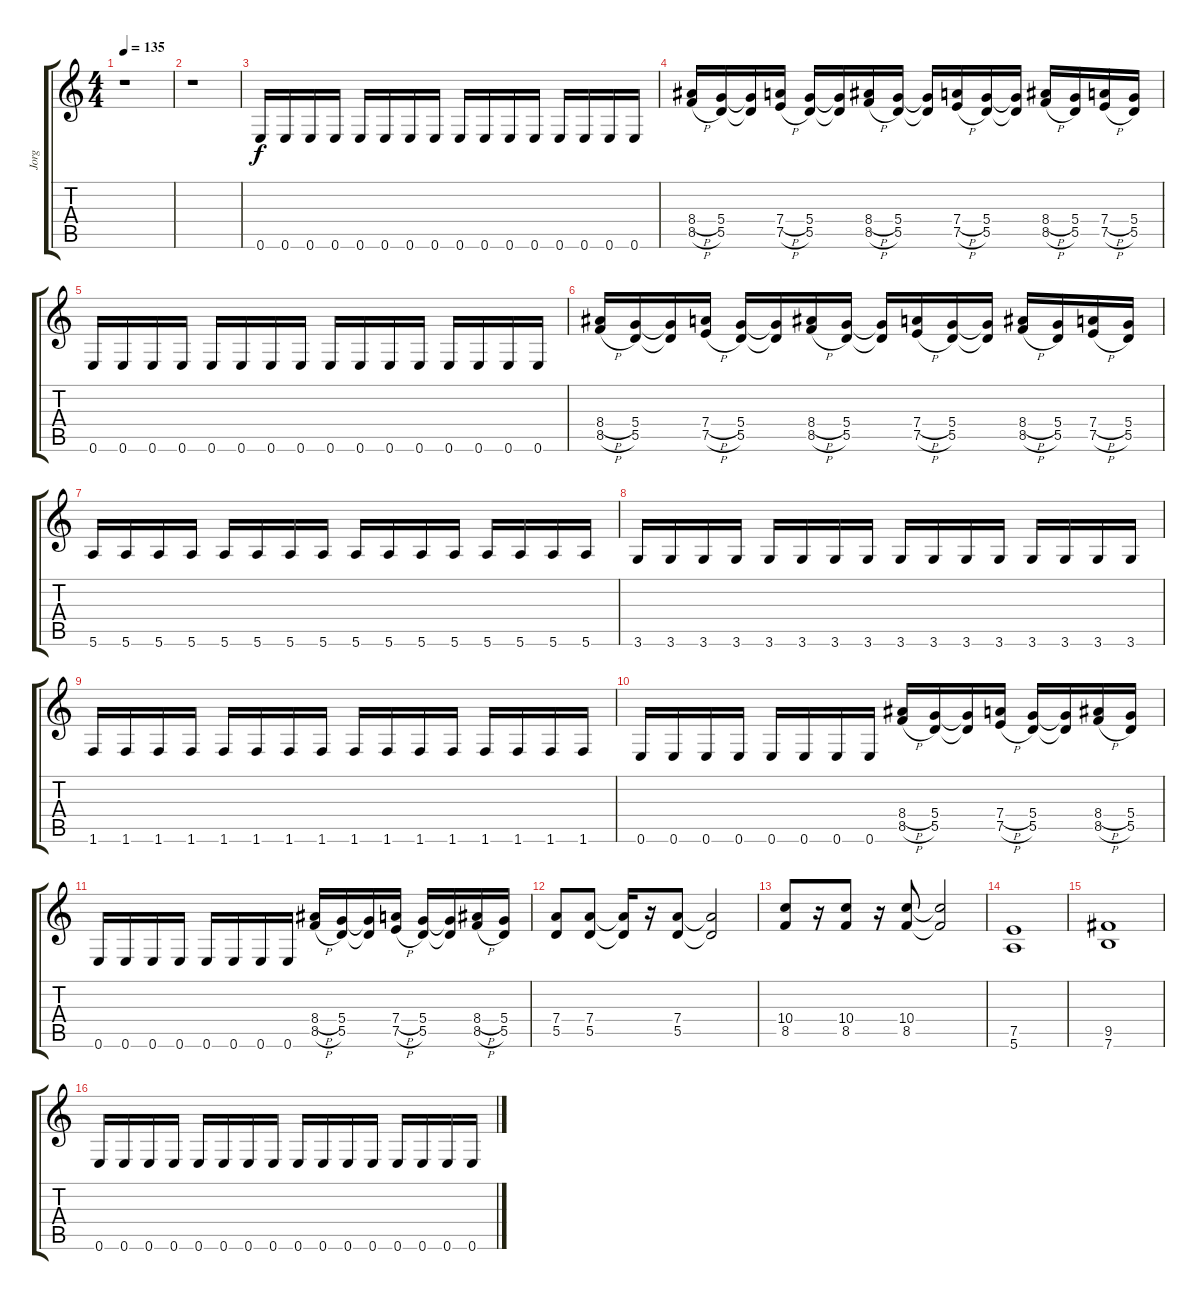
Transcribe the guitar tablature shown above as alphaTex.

\track ("Jorg" "Jorg") {instrument distortionguitar}
\staff {score tabs}
\tuning (E4 B3 G3 D3 A2 E2) {hide}
\ts (4 4)
\tempo 135
\clef g2
\ks c
r.1{dy f instrument distortionguitar} |
r.1 |
0.6.16 0.6.16 0.6.16 0.6.16 0.6.16 0.6.16 0.6.16 0.6.16 0.6.16 0.6.16 0.6.16 0.6.16 0.6.16 0.6.16 0.6.16 0.6.16 |
(8.4{h} 8.5{h}).16 (5.4 5.5).16 (5.4{t} 5.5{t}).16 (7.4{h} 7.5{h}).16 (5.4 5.5).16 (5.4{t} 5.5{t}).16 (8.4{h} 8.5{h}).16 (5.4 5.5).16 (5.4{t} 5.5{t}).16 (7.4{h} 7.5{h}).16 (5.4 5.5).16 (5.4{t} 5.5{t}).16 (8.4{h} 8.5{h}).16 (5.4 5.5).16 (7.4{h} 7.5{h}).16 (5.4 5.5).16 |
0.6.16 0.6.16 0.6.16 0.6.16 0.6.16 0.6.16 0.6.16 0.6.16 0.6.16 0.6.16 0.6.16 0.6.16 0.6.16 0.6.16 0.6.16 0.6.16 |
(8.4{h} 8.5{h}).16 (5.4 5.5).16 (5.4{t} 5.5{t}).16 (7.4{h} 7.5{h}).16 (5.4 5.5).16 (5.4{t} 5.5{t}).16 (8.4{h} 8.5{h}).16 (5.4 5.5).16 (5.4{t} 5.5{t}).16 (7.4{h} 7.5{h}).16 (5.4 5.5).16 (5.4{t} 5.5{t}).16 (8.4{h} 8.5{h}).16 (5.4 5.5).16 (7.4{h} 7.5{h}).16 (5.4 5.5).16 |
5.6.16 5.6.16 5.6.16 5.6.16 5.6.16 5.6.16 5.6.16 5.6.16 5.6.16 5.6.16 5.6.16 5.6.16 5.6.16 5.6.16 5.6.16 5.6.16 |
3.6.16 3.6.16 3.6.16 3.6.16 3.6.16 3.6.16 3.6.16 3.6.16 3.6.16 3.6.16 3.6.16 3.6.16 3.6.16 3.6.16 3.6.16 3.6.16 |
1.6.16 1.6.16 1.6.16 1.6.16 1.6.16 1.6.16 1.6.16 1.6.16 1.6.16 1.6.16 1.6.16 1.6.16 1.6.16 1.6.16 1.6.16 1.6.16 |
0.6.16 0.6.16 0.6.16 0.6.16 0.6.16 0.6.16 0.6.16 0.6.16 (8.4{h} 8.5{h}).16 (5.4 5.5).16 (5.4{t} 5.5{t}).16 (7.4{h} 7.5{h}).16 (5.4 5.5).16 (5.4{t} 5.5{t}).16 (8.4{h} 8.5{h}).16 (5.4 5.5).16 |
0.6.16 0.6.16 0.6.16 0.6.16 0.6.16 0.6.16 0.6.16 0.6.16 (8.4{h} 8.5{h}).16 (5.4 5.5).16 (5.4{t} 5.5{t}).16 (7.4{h} 7.5{h}).16 (5.4 5.5).16 (5.4{t} 5.5{t}).16 (8.4{h} 8.5{h}).16 (5.4 5.5).16 |
(7.4 5.5).8 (7.4 5.5).8 (7.4{t} 5.5{t}).16 r.16 (7.4 5.5).8 (7.4{t} 5.5{t}).2 |
(10.4 8.5).8 r.16 (10.4 8.5).8 r.16 (10.4 8.5).8 (10.4{t} 8.5{t}).2 |
(7.5 5.6).1 |
(9.5 7.6).1 |
0.6.16 0.6.16 0.6.16 0.6.16 0.6.16 0.6.16 0.6.16 0.6.16 0.6.16 0.6.16 0.6.16 0.6.16 0.6.16 0.6.16 0.6.16 0.6.16
